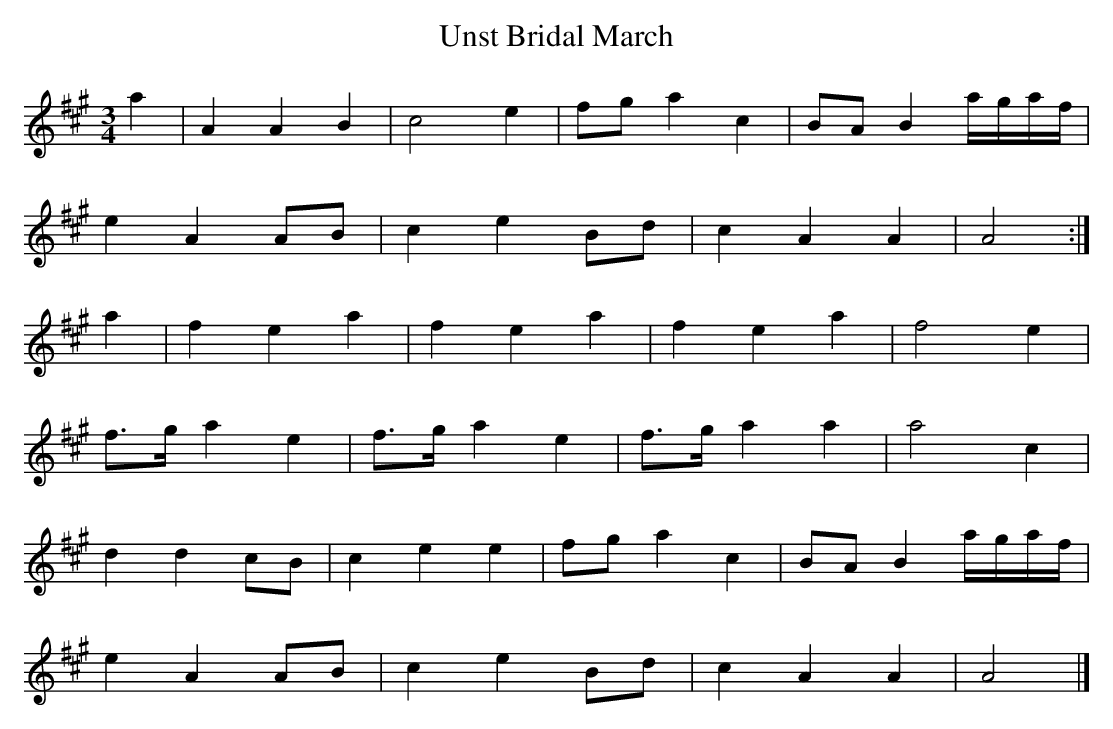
X:1
T:Unst Bridal March
M:3/4
L:1/8
K:A
a2 | A2  A2 B2 | c4     e2 | fg  a2 c2 | BA B2 a/g/a/f/ |
     e2  A2 AB | c2  e2 Bd | c2  A2 A2 | A4            :|
a2 | f2  e2 a2 | f2  e2 a2 | f2  e2 a2 | f4    e2       |
     f>g a2 e2 | f>g a2 e2 | f>g a2 a2 | a4    c2       |
     d2  d2 cB | c2  e2 e2 | fg  a2 c2 | BA B2 a/g/a/f/ |
     e2  A2 AB | c2  e2 Bd | c2  A2 A2 | A4            |]
